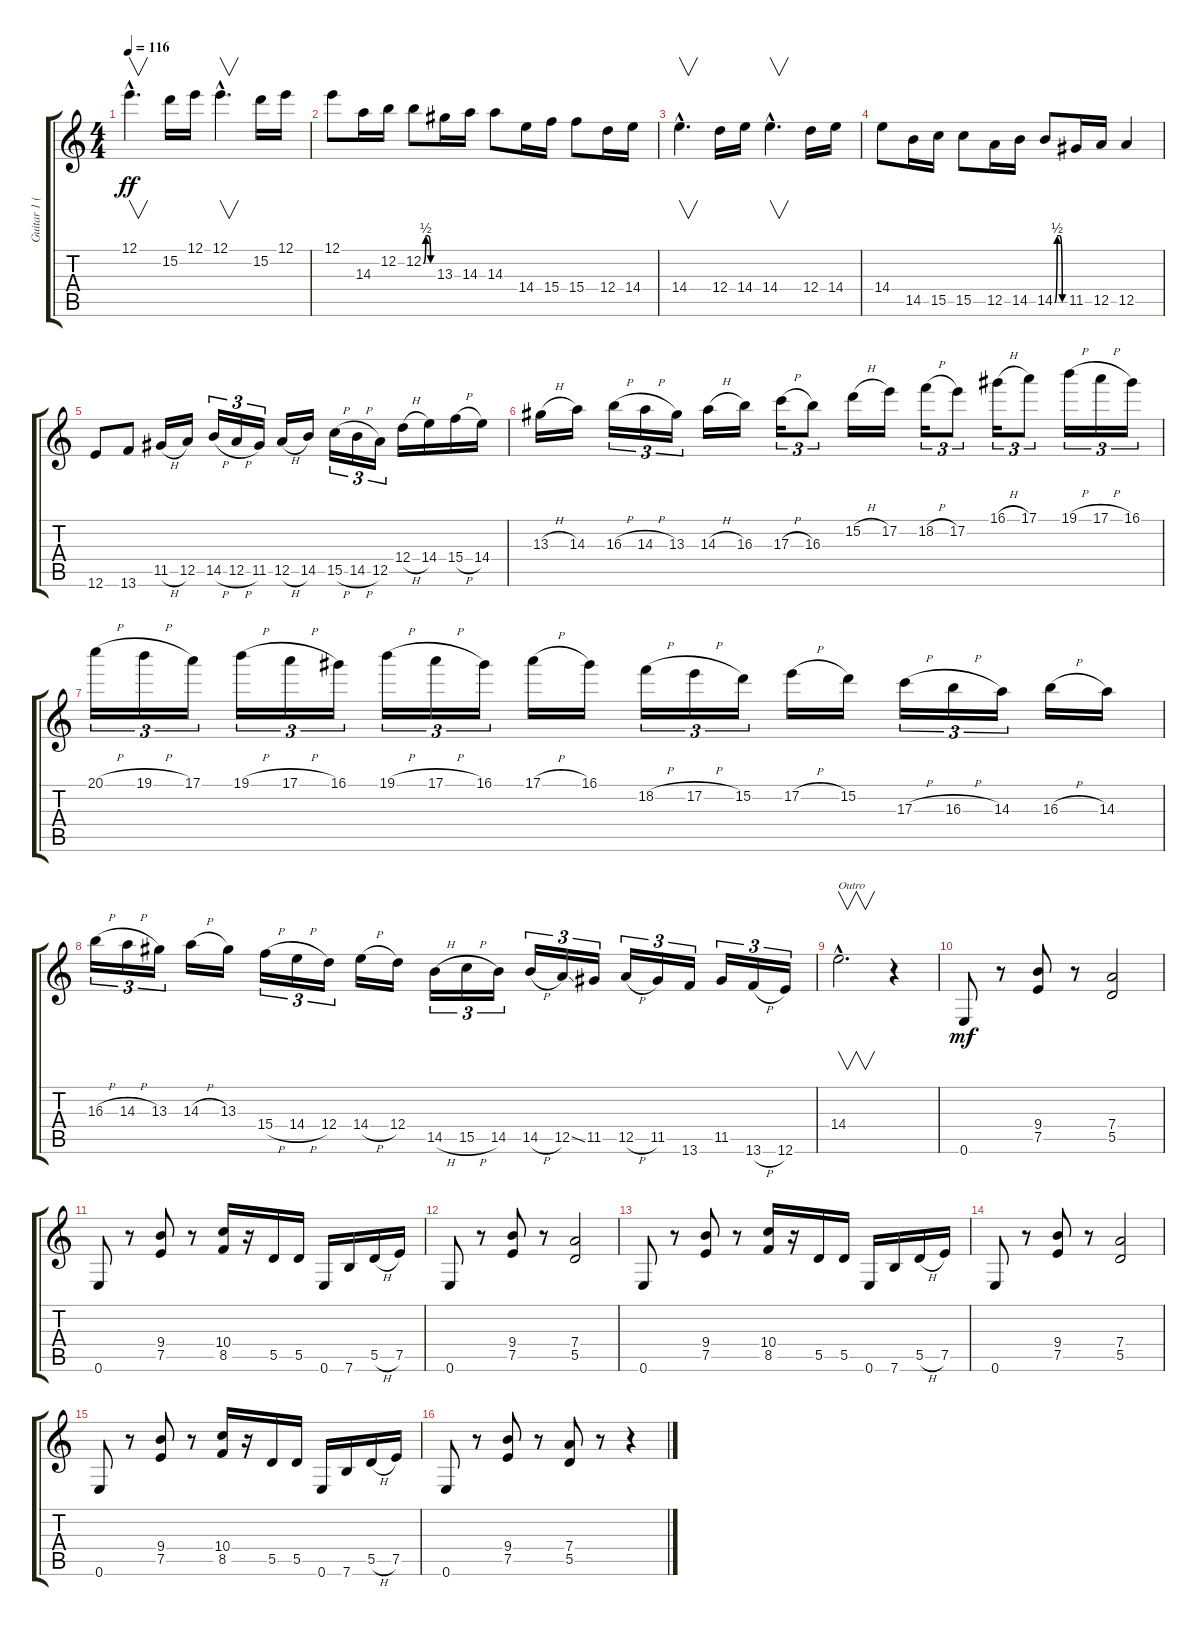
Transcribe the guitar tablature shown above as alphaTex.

\track ("Guitar 1 (Dave Mustaine)" "Guitar 1 (") {instrument distortionguitar}
\staff {score tabs}
\tuning (E4 B3 G3 D3 A2 E2) {hide}
\ts (4 4)
\tempo 116
\clef g2
\ks c
12.1{hac}.4{v d dy ff} 15.2.16 12.1.16 12.1{hac}.4{v d} 15.2.16 12.1.16 |
12.1.8 14.3.16 12.2.16 12.2{be (custom 0 0 15 2 30 2 45 0 60 0)}.8 13.3.16 14.3.16 14.3.8 14.4.16 15.4.16 15.4.8 12.4.16 14.4.16 |
14.4{hac}.4{v d} 12.4.16 14.4.16 14.4{hac}.4{v d} 12.4.16 14.4.16 |
14.4.8 14.5.16 15.5.16 15.5.8 12.5.16 14.5.16 14.5{be (custom 0 0 15 2 30 2 45 0 60 0)}.8 11.5.16 12.5.16 12.5.4 |
12.6.8 13.6.8 11.5{h}.16 12.5.16 14.5{h}.16{tu (3 2)} 12.5{h}.16{tu (3 2)} 11.5.16{tu (3 2)} 12.5{h}.16 14.5.16 15.5{h}.16{tu (3 2)} 14.5{h}.16{tu (3 2)} 12.5.16{tu (3 2)} 12.4{h}.16 14.4.16 15.4{h}.16 14.4.16 |
13.3{h}.16 14.3.16 16.3{h}.16{tu (3 2)} 14.3{h}.16{tu (3 2)} 13.3.16{tu (3 2)} 14.3{h}.16 16.3.16 17.3{h}.16{tu (3 2)} 16.3.8{tu (3 2)} 15.2{h}.16 17.2.16 18.2{h}.16{tu (3 2)} 17.2.8{tu (3 2)} 16.1{h}.16{tu (3 2)} 17.1.8{tu (3 2)} 19.1{h}.16{tu (3 2)} 17.1{h}.16{tu (3 2)} 16.1.16{tu (3 2)} |
20.1{h}.16{tu (3 2)} 19.1{h}.16{tu (3 2)} 17.1.16{tu (3 2)} 19.1{h}.16{tu (3 2)} 17.1{h}.16{tu (3 2)} 16.1.16{tu (3 2)} 19.1{h}.16{tu (3 2)} 17.1{h}.16{tu (3 2)} 16.1.16{tu (3 2)} 17.1{h}.16 16.1.16 18.2{h}.16{tu (3 2)} 17.2{h}.16{tu (3 2)} 15.2.16{tu (3 2)} 17.2{h}.16 15.2.16 17.3{h}.16{tu (3 2)} 16.3{h}.16{tu (3 2)} 14.3.16{tu (3 2)} 16.3{h}.16 14.3.16 |
16.3{h}.16{tu (3 2)} 14.3{h}.16{tu (3 2)} 13.3.16{tu (3 2)} 14.3{h}.16 13.3.16 15.4{h}.16{tu (3 2)} 14.4{h}.16{tu (3 2)} 12.4.16{tu (3 2)} 14.4{h}.16 12.4.16 14.5{h}.16{tu (3 2)} 15.5{h}.16{tu (3 2)} 14.5.16{tu (3 2)} 14.5{h}.16{tu (3 2)} 12.5{ss}.16{tu (3 2)} 11.5.16{tu (3 2)} 12.5{h}.16{tu (3 2)} 11.5.16{tu (3 2)} 13.6.16{tu (3 2)} 11.5.16{tu (3 2)} 13.6{h}.16{tu (3 2)} 12.6.16{tu (3 2)} |
14.4{hac}.2{v d txt "Outro"} r.4 |
0.6.8{dy mf} r.8 (9.4 7.5).8 r.8 (7.4 5.5).2 |
0.6.8 r.8 (9.4 7.5).8 r.8 (10.4 8.5).16 r.16 5.5.16 5.5.16 0.6.16 7.6.16 5.5{h}.16 7.5.16 |
0.6.8 r.8 (9.4 7.5).8 r.8 (7.4 5.5).2 |
0.6.8 r.8 (9.4 7.5).8 r.8 (10.4 8.5).16 r.16 5.5.16 5.5.16 0.6.16 7.6.16 5.5{h}.16 7.5.16 |
0.6.8 r.8 (9.4 7.5).8 r.8 (7.4 5.5).2 |
0.6.8 r.8 (9.4 7.5).8 r.8 (10.4 8.5).16 r.16 5.5.16 5.5.16 0.6.16 7.6.16 5.5{h}.16 7.5.16 |
0.6.8 r.8 (9.4 7.5).8 r.8 (7.4 5.5).8 r.8 r.4
